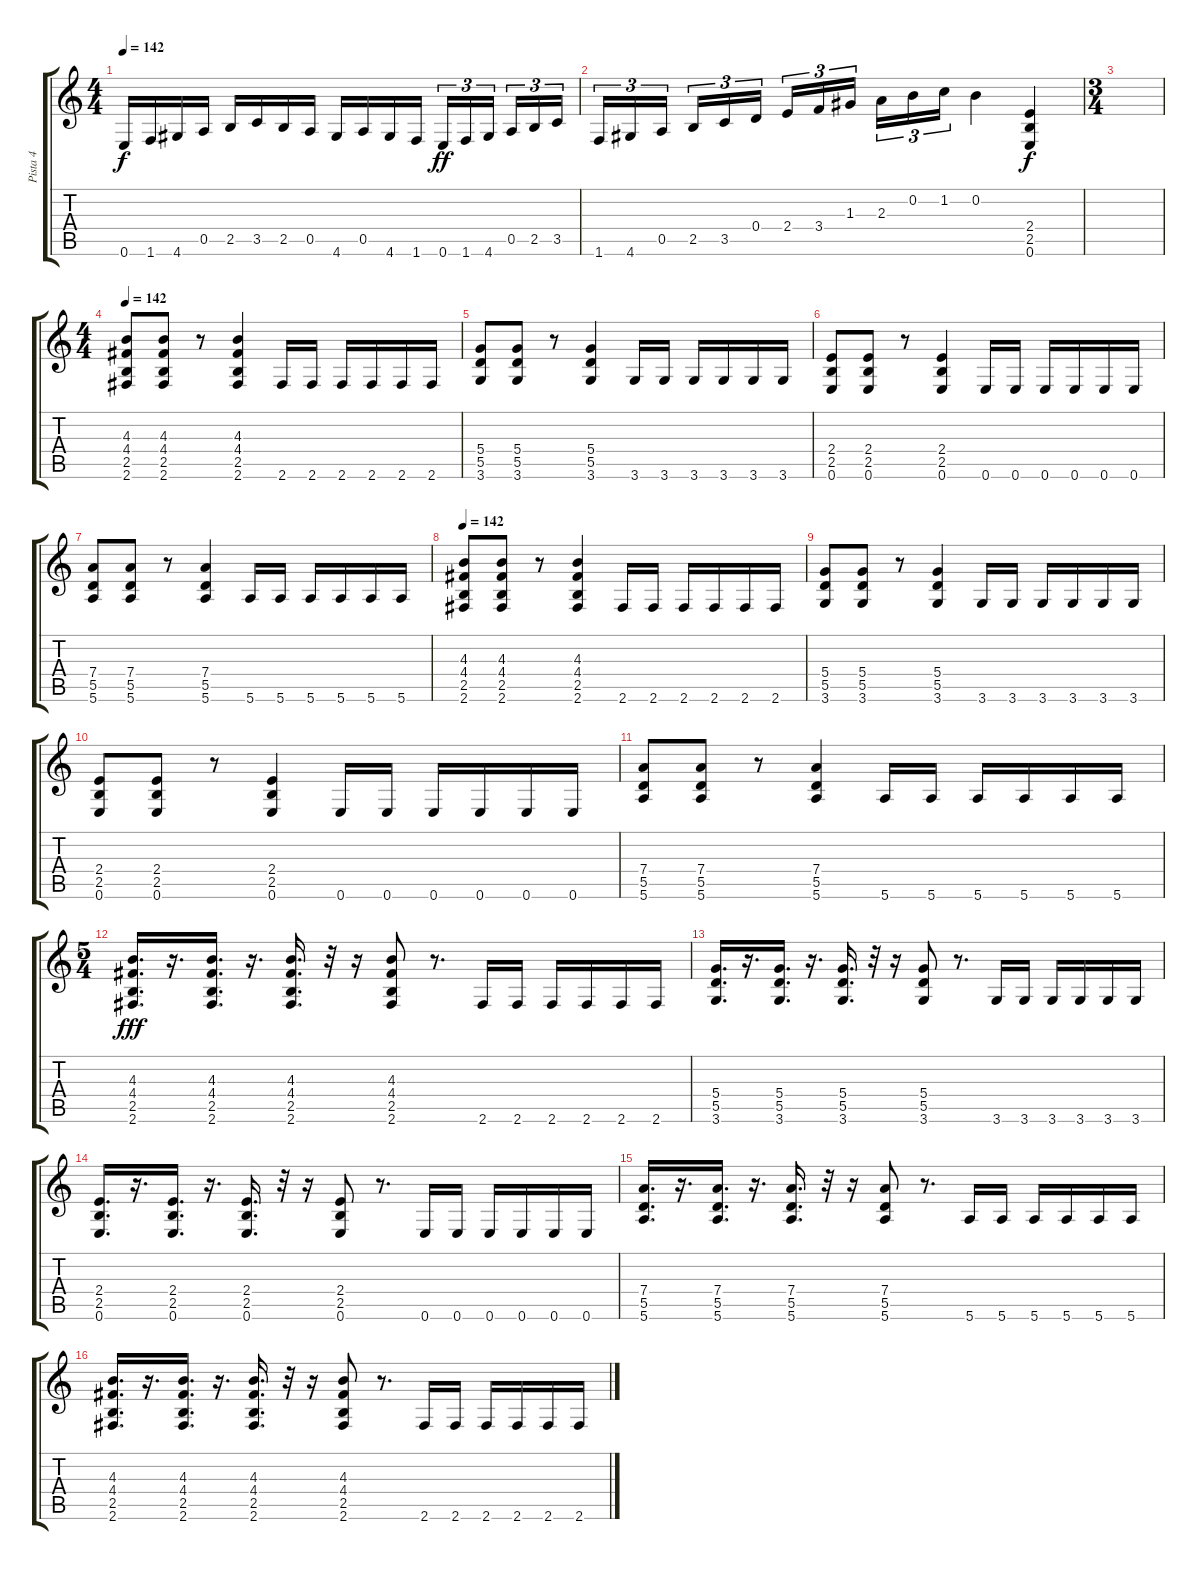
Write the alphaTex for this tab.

\track ("Pista 4" "Pista 4") {instrument distortionguitar}
\staff {score tabs}
\tuning (E4 B3 G3 D3 A2 E2) {hide}
\ts (4 4)
\tempo 142
\clef g2
\ks c
0.6.16{dy f} 1.6.16 4.6.16 0.5.16 2.5.16 3.5.16 2.5.16 0.5.16 4.6.16 0.5.16 4.6.16 1.6.16 0.6.16{tu (3 2) dy ff} 1.6.16{tu (3 2)} 4.6.16{tu (3 2) beam splitsecondary} 0.5.16{tu (3 2)} 2.5.16{tu (3 2)} 3.5.16{tu (3 2)} |
1.6.16{tu (3 2)} 4.6.16{tu (3 2)} 0.5.16{tu (3 2) beam splitsecondary} 2.5.16{tu (3 2)} 3.5.16{tu (3 2)} 0.4.16{tu (3 2)} 2.4.16{tu (3 2)} 3.4.16{tu (3 2)} 1.3.16{tu (3 2) beam splitsecondary} 2.3.16{tu (3 2)} 0.2.16{tu (3 2)} 1.2.16{tu (3 2)} 0.2.4 (2.4 2.5 0.6).4{dy f} |
\ts (3 4)
|
\ts (4 4)
\tempo 142
(4.3 4.4 2.5 2.6).8 (4.3 4.4 2.5 2.6).8 r.8 (4.3 4.4 2.5 2.6).4 2.6.16 2.6.16 2.6.16 2.6.16 2.6.16 2.6.16 |
(5.4 5.5 3.6).8 (5.4 5.5 3.6).8 r.8 (5.4 5.5 3.6).4 3.6.16 3.6.16 3.6.16 3.6.16 3.6.16 3.6.16 |
(2.4 2.5 0.6).8 (2.4 2.5 0.6).8 r.8 (2.4 2.5 0.6).4 0.6.16 0.6.16 0.6.16 0.6.16 0.6.16 0.6.16 |
(7.4 5.5 5.6).8 (7.4 5.5 5.6).8 r.8 (7.4 5.5 5.6).4 5.6.16 5.6.16 5.6.16 5.6.16 5.6.16 5.6.16 |
\tempo 142
(4.3 4.4 2.5 2.6).8 (4.3 4.4 2.5 2.6).8 r.8 (4.3 4.4 2.5 2.6).4 2.6.16 2.6.16 2.6.16 2.6.16 2.6.16 2.6.16 |
(5.4 5.5 3.6).8 (5.4 5.5 3.6).8 r.8 (5.4 5.5 3.6).4 3.6.16 3.6.16 3.6.16 3.6.16 3.6.16 3.6.16 |
(2.4 2.5 0.6).8 (2.4 2.5 0.6).8 r.8 (2.4 2.5 0.6).4 0.6.16 0.6.16 0.6.16 0.6.16 0.6.16 0.6.16 |
(7.4 5.5 5.6).8 (7.4 5.5 5.6).8 r.8 (7.4 5.5 5.6).4 5.6.16 5.6.16 5.6.16 5.6.16 5.6.16 5.6.16 |
\ts (5 4)
(4.3 4.4 2.5 2.6).16{d dy fff} r.16{d} (4.3 4.4 2.5 2.6).16{d} r.16{d} (4.3 4.4 2.5 2.6).16{d} r.32 r.16 (4.3 4.4 2.5 2.6).8 r.8{d} 2.6.16 2.6.16 2.6.16 2.6.16 2.6.16 2.6.16 |
(5.4 5.5 3.6).16{d} r.16{d} (5.4 5.5 3.6).16{d} r.16{d} (5.4 5.5 3.6).16{d} r.32 r.16 (5.4 5.5 3.6).8 r.8{d} 3.6.16 3.6.16 3.6.16 3.6.16 3.6.16 3.6.16 |
(2.4 2.5 0.6).16{d} r.16{d} (2.4 2.5 0.6).16{d} r.16{d} (2.4 2.5 0.6).16{d} r.32 r.16 (2.4 2.5 0.6).8 r.8{d} 0.6.16 0.6.16 0.6.16 0.6.16 0.6.16 0.6.16 |
(7.4 5.5 5.6).16{d} r.16{d} (7.4 5.5 5.6).16{d} r.16{d} (7.4 5.5 5.6).16{d} r.32 r.16 (7.4 5.5 5.6).8 r.8{d} 5.6.16 5.6.16 5.6.16 5.6.16 5.6.16 5.6.16 |
(4.3 4.4 2.5 2.6).16{d} r.16{d} (4.3 4.4 2.5 2.6).16{d} r.16{d} (4.3 4.4 2.5 2.6).16{d} r.32 r.16 (4.3 4.4 2.5 2.6).8 r.8{d} 2.6.16 2.6.16 2.6.16 2.6.16 2.6.16 2.6.16
